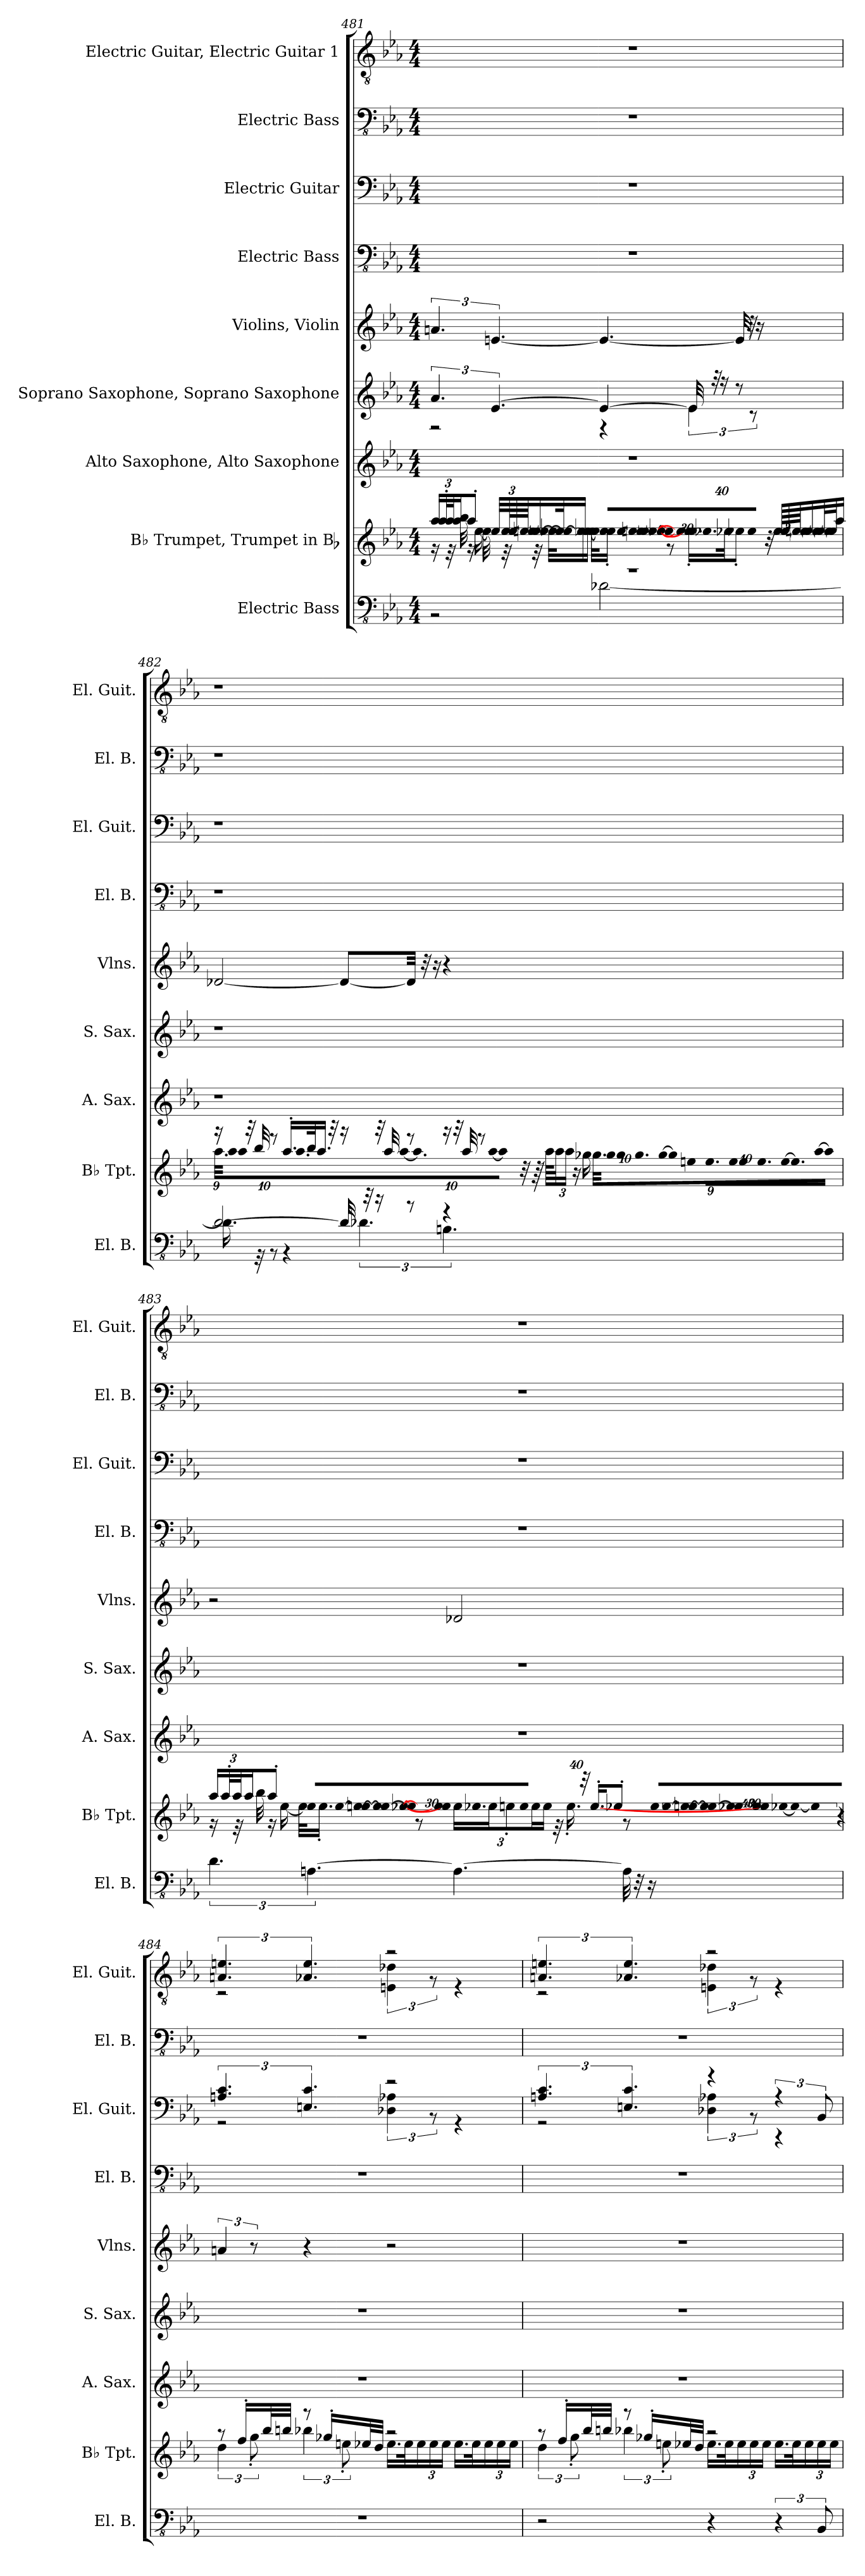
**kern	**kern	**kern	**kern	**kern	**kern	**kern	**kern	**kern
*part9	*part8	*part7	*part6	*part5	*part4	*part3	*part2	*part1
*staff9	*staff8	*staff7	*staff6	*staff5	*staff4	*staff3	*staff2	*staff1
*I"Electric Bass	*I"B♭ Trumpet, Trumpet in Bb	*I"Alto Saxophone, Alto Saxophone	*I"Soprano Saxophone, Soprano Saxophone	*I"Violins, Violin	*I"Electric Bass	*I"Electric Guitar	*I"Electric Bass	*I"Electric Guitar, Electric Guitar 1
*I'El. B.	*I'B♭ Tpt.	*I'A. Sax.	*I'S. Sax.	*I'Vlns.	*I'El. B.	*I'El. Guit.	*I'El. B.	*I'El. Guit.
!!LO:PB:g=z
*clefFv4	*clefG2	*clefG2	*clefG2	*clefG2	*clefFv4	*clefF4	*clefFv4	*clefGv2
*	*ITrd1c2	*ITrd5c9	*ITrd1c2	*	*	*	*	*
*k[b-e-a-]	*k[b-e-a-d-g-]	*k[b-e-a-d-g-c-]	*k[b-e-a-d-g-]	*k[b-e-a-]	*k[b-e-a-]	*k[b-e-a-]	*k[b-e-a-]	*k[b-e-a-]
*M4/4	*M4/4	*M4/4	*M4/4	*M4/4	*M4/4	*M4/4	*M4/4	*M4/4
=481	=481	=481	=481	=481	=481	=481	=481	=481
*^	*	*	*	*	*	*	*	*
*	*	*Xbrackettup	*	*	*	*	*	*	*
*	*	*^	*	*^	*	*	*	*	*
1r	2r	24gg-/LL	16r	1r	6.g-/	2r	6.an/	1r	1r	1r	1r
.	.	48gg-'/L	.	.	.	.	.	.	.	.	.
.	.	48gg-/J	32r	.	.	.	.	.	.	.	.
.	.	24gg-/J	.	.	.	.	.	.	.	.	.
.	.	.	32aa-\	.	.	.	.	.	.	.	.
.	.	8gg-'/J	16r	.	.	.	.	.	.	.	.
.	.	.	[16dd-\	.	.	.	.	.	.	.	.
.	.	48.dd-/LLL	32dd-\]	.	[6.d-/	.	[6.en/	.	.	.	.
.	.	96dd-/L	32r	.	.	.	.	.	.	.	.
.	.	[96dd-/	.	.	.	.	.	.	.	.	.
.	.	96dd-/_ [96ddn/JJ	.	.	.	.	.	.	.	.	.
.	.	16dd-/_ 16dd/_	32r	.	.	.	.	.	.	.	.
.	.	.	32dd-X\KLL	.	.	.	.	.	.	.	.
.	.	32dd-/_ 32dd/]K	16dd-X\	.	.	.	.	.	.	.	.
.	.	16.dd-/JJ]	.	.	.	.	.	.	.	.	.
.	.	.	[16dd-\JJ	.	.	.	.	.	.	.	.
!	!	!LO:N:vis=32	!	!	!	!	!	!	!	!	!
.	[2D-X\	640%23dd-/LLL	32dd-\KLL]	.	4d-/_	4r	4.e/_	.	.	.	.
.	.	.	16.dd-'\JJ	.	.	.	.	.	.	.	.
!	!	!LO:N:vis=64	!	!	!	!	!	!	!	!	!
.	.	[960%17dd-/L	.	.	.	.	.	.	.	.	.
!	!	!LO:N:vis=64	!	!	!	!	!	!	!	!	!
.	.	960%17dd-/_ [960%17ddn/	.	.	.	.	.	.	.	.	.
!	!	!LO:N:vis=64	!	!	!	!	!	!	!	!	!
.	.	960%17dd-/] 960%17dd/_	.	.	.	.	.	.	.	.	.
!	!	!LO:N:vis=64	!	!	!	!	!	!	!	!	!
.	.	[960%17dd-X/ 960%17dd/_	.	.	.	.	.	.	.	.	.
.	.	1920ryy	.	.	.	.	.	.	.	.	.
!	!	!LO:N:vis=64	!	!	!	!	!	!	!	!	!
.	.	960%17dd-/] 960%17dd/]J	.	.	.	.	.	.	.	.	.
!	!	!LO:N:vis=32.	!	!	!	!	!	!	!	!	!
.	.	1920%103dd-X/J	8r	.	.	.	.	.	.	.	.
!	!	!LO:N:vis=16	!	!	!	!	!	!	!	!	!
.	.	1920%137dd-/JJ	.	.	.	.	.	.	.	.	.
.	.	32r	16.dd-'\LL	.	32d-/]	6d-\	.	.	.	.	.
.	.	96dd-/LLLL	.	.	32r	.	.	.	.	.	.
.	.	[96dd-/	.	.	.	.	.	.	.	.	.
.	.	96dd-/_ [96ddn/JJ	.	.	.	.	.	.	.	.	.
.	.	16dd-/_ 16dd/_	.	.	16r	.	.	.	.	.	.
.	.	.	32dd-X\JK	.	.	.	.	.	.	.	.
.	.	32dd-/_ 32dd/]L	8dd-X'\J	.	8r	.	32e/]	.	.	.	.
.	.	32dd-/J]	.	.	.	.	32r	.	.	.	.
.	.	.	.	.	.	12r	.	.	.	.	.
.	.	16gg-/JJ	.	.	.	.	16r	.	.	.	.
*	*	*	*	*	*v	*v	*	*	*	*	*
!!LO:PB:g=z
=482	=482	=482	=482	=482	=482	=482	=482	=482	=482	=482
[2D/	16.D-\]	16r	36.gg-\LLL	1r	1r	[2d-X/	1r	1r	1r	1r
!	!	!	!LO:N:vis=64	!	!	!	!	!	!	!
.	.	.	640%9gg-\K	.	.	.	.	.	.	.
!	!	!	!LO:N:vis=32	!	!	!	!	!	!	!
.	.	.	1920%53gg-\	.	.	.	.	.	.	.
.	.	32r	.	.	.	.	.	.	.	.
.	.	.	36.gg-\	.	.	.	.	.	.	.
.	32r	32aa-/	.	.	.	.	.	.	.	.
!	!	!	!LO:N:vis=64	!	!	!	!	!	!	!
.	8r	8r	[640%9gg-\K	.	.	.	.	.	.	.
.	.	.	36.gg-\]	.	.	.	.	.	.	.
!	!	!	!LO:N:vis=64	!	!	!	!	!	!	!
.	.	.	[640%9gg-\JK	.	.	.	.	.	.	.
!	!	!	!LO:N:vis=16	!	!	!	!	!	!	!
.	.	.	1920%107gg-\JJ]	.	.	.	.	.	.	.
.	4r	16.gg-'/LL	.	.	.	.	.	.	.	.
.	.	.	32r	.	.	.	.	.	.	.
.	.	.	64r	.	.	.	.	.	.	.
.	.	.	64gg-\KLLL	.	.	.	.	.	.	.
.	.	.	48gg-\J	.	.	.	.	.	.	.
.	.	.	24gg-\JJ	.	.	.	.	.	.	.
.	.	32aa-/K	.	.	.	.	.	.	.	.
.	.	16.gg-/JJ	.	.	.	.	.	.	.	.
.	.	.	16r	.	.	.	.	.	.	.
.	.	.	16ff-X\	.	.	.	.	.	.	.
.	.	32r	.	.	.	.	.	.	.	.
32D/]	6.D-X\	16r	.	.	.	8d-/L_	.	.	.	.
.	.	.	36.ff-\LLL	.	.	.	.	.	.	.
32r	.	.	.	.	.	.	.	.	.	.
!	!	!	!LO:N:vis=64	!	!	!	!	!	!	!
.	.	.	640%9ff-\K	.	.	.	.	.	.	.
!	!	!	!LO:N:vis=32	!	!	!	!	!	!	!
.	.	.	1920%53ff-\	.	.	.	.	.	.	.
16r	.	32r	.	.	.	.	.	.	.	.
.	.	.	36.ff-\	.	.	.	.	.	.	.
.	.	32gg-/	.	.	.	.	.	.	.	.
8r	.	8r	.	.	.	32d-/Jkk]	.	.	.	.
!	!	!	!LO:N:vis=64	!	!	!	!	!	!	!
.	.	.	[640%9ff-\JK	.	.	.	.	.	.	.
!	!	!	!LO:N:vis=16	!	!	!	!	!	!	!
.	.	.	1920%107ff-\]	.	.	.	.	.	.	.
.	.	.	.	.	.	32r	.	.	.	.
.	.	.	.	.	.	16r	.	.	.	.
!	!	!	!LO:N:vis=16	!	!	!	!	!	!	!
.	.	.	1920%107ddn\JJ	.	.	.	.	.	.	.
4r	6.BBn\	16r	.	.	.	4r	.	.	.	.
.	.	.	36.dd\LLL	.	.	.	.	.	.	.
!	!	!	!LO:N:vis=64	!	!	!	!	!	!	!
.	.	.	640%9dd\K	.	.	.	.	.	.	.
!	!	!	!LO:N:vis=32	!	!	!	!	!	!	!
.	.	.	1920%53dd\	.	.	.	.	.	.	.
.	.	32r	.	.	.	.	.	.	.	.
.	.	.	36.dd\	.	.	.	.	.	.	.
.	.	32gg-/	.	.	.	.	.	.	.	.
.	.	8r	.	.	.	.	.	.	.	.
!	!	!	!LO:N:vis=64	!	!	!	!	!	!	!
.	.	.	[640%9dd\K	.	.	.	.	.	.	.
.	.	.	36.dd\]	.	.	.	.	.	.	.
!	!	!	!LO:N:vis=64	!	!	!	!	!	!	!
.	.	.	[640%9gg-\JK	.	.	.	.	.	.	.
!	!	!	!LO:N:vis=16	!	!	!	!	!	!	!
.	.	.	1920%107gg-\JJ]	.	.	.	.	.	.	.
640ryy	640ryy	640ryy	.	640ryy	640ryy	640ryy	640ryy	640ryy	640ryy	640ryy
*v	*v	*	*	*	*	*	*	*	*	*
!!LO:PB:g=z
=483	=483	=483	=483	=483	=483	=483	=483	=483	=483
6.D\	24gg-/LL	16r	1r	1r	2r	1r	1r	1r	1r
.	48gg-'/L	.	.	.	.	.	.	.	.
.	48gg-/J	32r	.	.	.	.	.	.	.
.	24gg-/J	.	.	.	.	.	.	.	.
.	.	32aa-\	.	.	.	.	.	.	.
.	8gg-'/J	16r	.	.	.	.	.	.	.
.	.	[16dd-\	.	.	.	.	.	.	.
!	!LO:N:vis=32	!	!	!	!	!	!	!	!
[6.AAn\	640%23dd-/LLL	32dd-\KLL]	.	.	.	.	.	.	.
.	.	16.dd-'\JJ	.	.	.	.	.	.	.
!	!LO:N:vis=64	!	!	!	!	!	!	!	!
.	[960%17dd-/L	.	.	.	.	.	.	.	.
!	!LO:N:vis=64	!	!	!	!	!	!	!	!
.	960%17dd-/_ [960%17ddn/	.	.	.	.	.	.	.	.
!	!LO:N:vis=64	!	!	!	!	!	!	!	!
.	960%17dd-/] 960%17dd/_	.	.	.	.	.	.	.	.
!	!LO:N:vis=64	!	!	!	!	!	!	!	!
.	[960%17dd-X/ 960%17dd/_	.	.	.	.	.	.	.	.
.	1920ryy	.	.	.	.	.	.	.	.
!	!LO:N:vis=64	!	!	!	!	!	!	!	!
.	960%17dd-/] 960%17dd/]J	.	.	.	.	.	.	.	.
!	!LO:N:vis=32.	!	!	!	!	!	!	!	!
.	1920%103dd-X/J	8r	.	.	.	.	.	.	.
!	!LO:N:vis=16	!	!	!	!	!	!	!	!
.	1920%137dd-/JJ	.	.	.	.	.	.	.	.
4.AA\_	32r	24dd-\LL	.	.	2d-X/	.	.	.	.
.	16.dd-'/KL	.	.	.	.	.	.	.	.
.	.	24dd-\J	.	.	.	.	.	.	.
.	.	12ddn'\	.	.	.	.	.	.	.
.	8dd-X'/J	.	.	.	.	.	.	.	.
.	.	24dd-\L	.	.	.	.	.	.	.
.	.	24dd-\JJ	.	.	.	.	.	.	.
*	*brackettup	*	*	*	*	*	*	*	*
!	!LO:N:vis=32	!	!	!	!	!	!	!	!
.	640%23dd-/LLL	32r	.	.	.	.	.	.	.
.	.	16.dd-'\	.	.	.	.	.	.	.
!	!LO:N:vis=64	!	!	!	!	!	!	!	!
.	[960%17dd-/L	.	.	.	.	.	.	.	.
!	!LO:N:vis=64	!	!	!	!	!	!	!	!
.	960%17dd-/_ [960%17ddn/	.	.	.	.	.	.	.	.
!	!LO:N:vis=64	!	!	!	!	!	!	!	!
.	960%17dd-/] 960%17dd/_	.	.	.	.	.	.	.	.
!	!LO:N:vis=64	!	!	!	!	!	!	!	!
.	[960%17dd-X/ 960%17dd/_	.	.	.	.	.	.	.	.
.	1920ryy	.	.	.	.	.	.	.	.
!	!LO:N:vis=64	!	!	!	!	!	!	!	!
.	960%17dd-/] 960%17dd/]	.	.	.	.	.	.	.	.
!	!LO:N:vis=64	!	!	!	!	!	!	!	!
32AA\]	[960%17dd-X/JJ	8r	.	.	.	.	.	.	.
!	!LO:N:vis=16	!	!	!	!	!	!	!	!
.	1920%137dd-/_	.	.	.	.	.	.	.	.
32r	.	.	.	.	.	.	.	.	.
16r	.	.	.	.	.	.	.	.	.
!	!LO:N:vis=64	!	!	!	!	!	!	!	!
.	960%17dd-/JJkk]	.	.	.	.	.	.	.	.
.	1920ryy	.	.	.	.	.	.	.	.
!	!LO:N:vis=64	!	!	!	!	!	!	!	!
.	960%17r	.	.	.	.	.	.	.	.
!!LO:PB:g=z
=484	=484	=484	=484	=484	=484	=484	=484	=484	=484
*	*	*	*	*	*	*	*^	*	*^
1r	8r	6cc\	1r	1r	6an/	1r	6.An/ 6.c/	2r	1r	6.An/ 6.en/	2r
.	16ee-'/LL	.	.	.	.	.	.	.	.	.	.
.	.	12ff'\	.	.	12r	.	.	.	.	.	.
.	32aa-/L	.	.	.	.	.	.	.	.	.	.
.	32aan/JJJ	.	.	.	.	.	.	.	.	.	.
.	8r	6aa-X\	.	.	4r	.	6.En/ 6.c/	.	.	6.A-X/ 6.e/	.
.	16ff-X'/LL	.	.	.	.	.	.	.	.	.	.
.	.	12ddn'\	.	.	.	.	.	.	.	.	.
.	32dd-X/L	.	.	.	.	.	.	.	.	.	.
.	32cc/JJJ	.	.	.	.	.	.	.	.	.	.
.	2r	16.dd-\LL	.	.	2r	.	2r	6D-X\ 6A-X\	.	2r	6En\ 6d-X\
.	.	32dd-\K	.	.	.	.	.	.	.	.	.
*	*	*Xbrackettup	*	*	*	*	*	*	*	*	*
.	.	24dd-\	.	.	.	.	.	.	.	.	.
.	.	24dd-\	.	.	.	.	.	12r	.	.	12r
.	.	24dd-\JJ	.	.	.	.	.	.	.	.	.
.	.	16.dd-\LL	.	.	.	.	.	4r	.	.	4r
.	.	32dd-\K	.	.	.	.	.	.	.	.	.
.	.	24dd-\	.	.	.	.	.	.	.	.	.
.	.	24dd-\	.	.	.	.	.	.	.	.	.
.	.	24dd-\JJ	.	.	.	.	.	.	.	.	.
!!LO:PB:g=z	!!
=485	=485	=485	=485	=485	=485	=485	=485	=485	=485	=485	=485
*	*	*brackettup	*	*	*	*	*	*	*	*	*
2r	8r	6cc\	1r	1r	1r	1r	6.An/ 6.c/	2r	1r	6.An/ 6.en/	2r
.	16ee-'/LL	.	.	.	.	.	.	.	.	.	.
.	.	12ff'\	.	.	.	.	.	.	.	.	.
.	32aa-/L	.	.	.	.	.	.	.	.	.	.
.	32aan/JJJ	.	.	.	.	.	.	.	.	.	.
.	8r	6aa-X\	.	.	.	.	6.En/ 6.c/	.	.	6.A-X/ 6.e/	.
.	16ff-X'/LL	.	.	.	.	.	.	.	.	.	.
.	.	12ddn'\	.	.	.	.	.	.	.	.	.
.	32dd-X/L	.	.	.	.	.	.	.	.	.	.
.	32cc/JJJ	.	.	.	.	.	.	.	.	.	.
4r	2r	16.dd-\LL	.	.	.	.	4r	6D-X\ 6A-X\	.	2r	6En\ 6d-X\
.	.	32dd-\K	.	.	.	.	.	.	.	.	.
*	*	*Xbrackettup	*	*	*	*	*	*	*	*	*
.	.	24dd-\	.	.	.	.	.	.	.	.	.
.	.	24dd-\	.	.	.	.	.	12r	.	.	12r
.	.	24dd-\JJ	.	.	.	.	.	.	.	.	.
6r	.	16.dd-\LL	.	.	.	.	6r	4r	.	.	4r
.	.	32dd-\K	.	.	.	.	.	.	.	.	.
.	.	24dd-\	.	.	.	.	.	.	.	.	.
12BBB-/	.	24dd-\	.	.	.	.	12BB-/	.	.	.	.
.	.	24dd-\JJ	.	.	.	.	.	.	.	.	.
*	*v	*v	*	*	*	*	*v	*v	*	*v	*v
=	=	=	=	=	=	=	=	=
*-	*-	*-	*-	*-	*-	*-	*-	*-
